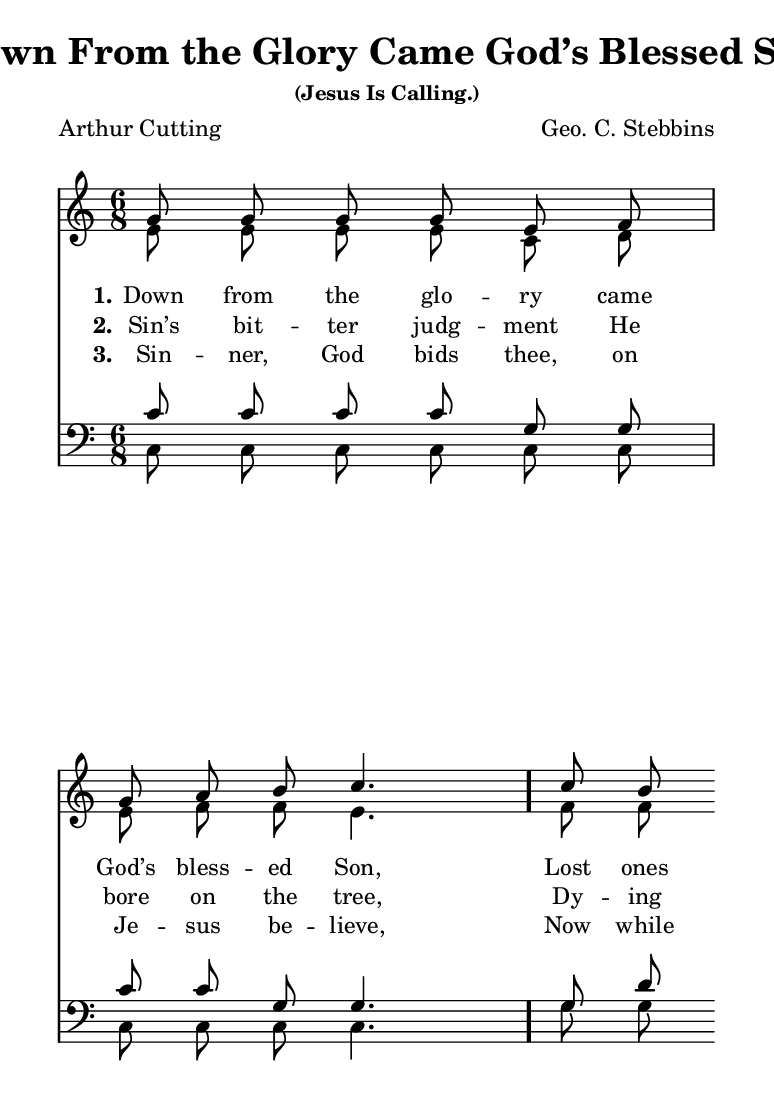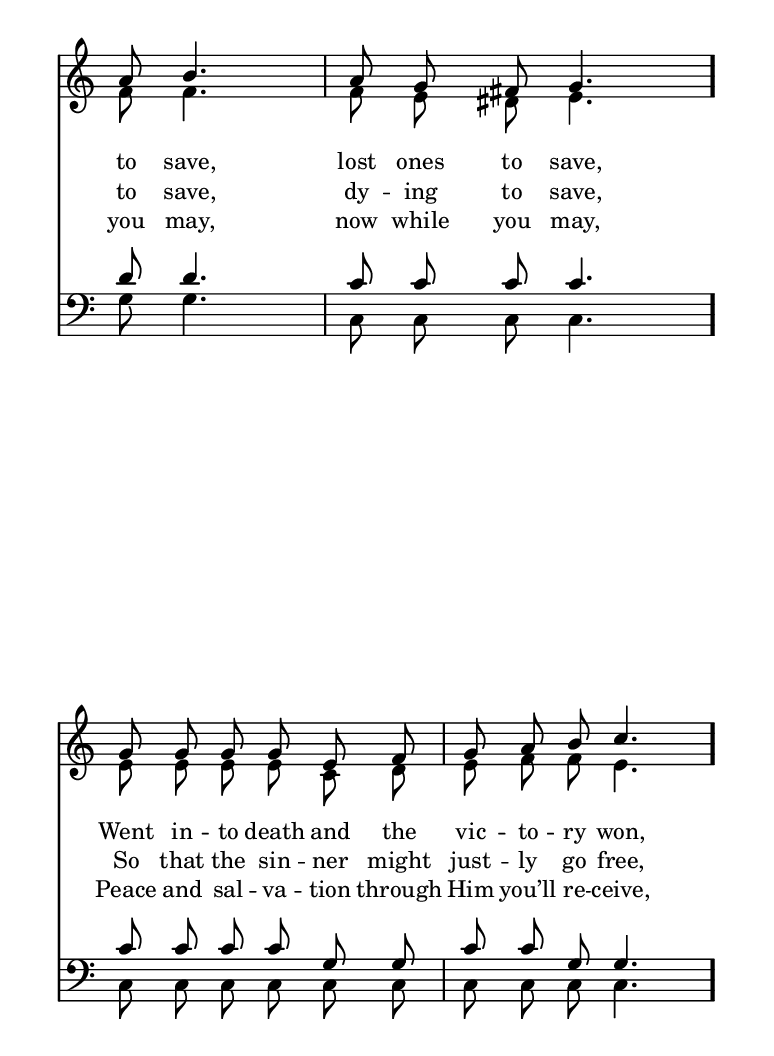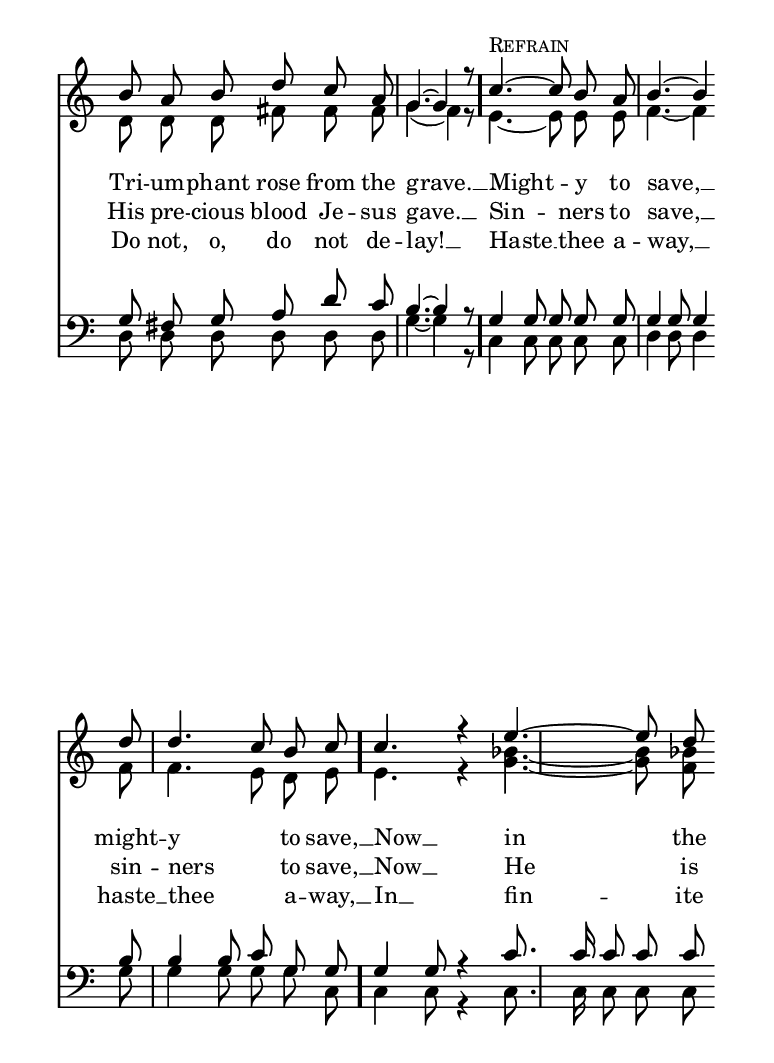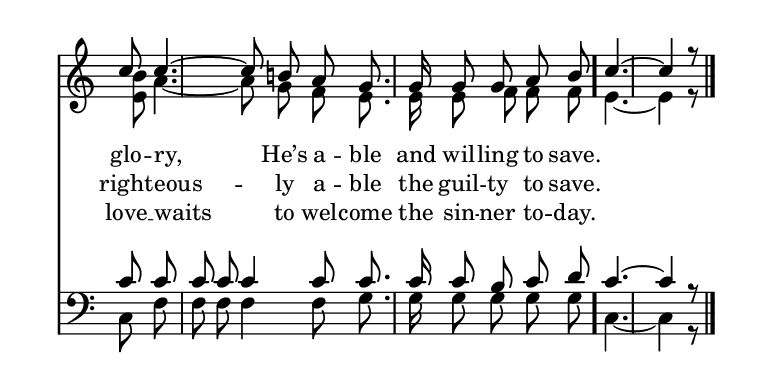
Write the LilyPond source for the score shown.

\include "common/global.ily"
\paper {
  \include "common/paper.ily"
  %ragged-bottom = ##t
  ragged-last-bottom = ##t
  systems-per-page = ##f
  page-count = ##f
}

\header{
  title = "Down From the Glory Came God’s Blessed Son"
  subsubtitle = "(Jesus Is Calling.)"
  %meter = ""
  poet = "Arthur Cutting"
  composer = "Geo. C. Stebbins"
  %copyright = ""
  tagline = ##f
}

% for fermata in MIDI
ta = { \tempo 4=66 }
tb = { \tempo 4=44 }

patternAA = { c8 c8 c8 c8 c8 c8 | c8 c8 c8 c4. }

patternBA = { c8 c8 c8 c4. }

patternCA = { c8 c8 c8 c8 c8 c8 | c4. c4 c8 }

patternDA = { c4. ~ c8 c8 c8 | c4. ~ c4 c8 }
patternDB = { c4 c8 c8 c8 c8 | c4 c8 c4 c8 }

patternEA = { c4. ~ c8 c8 c8 | c4. ~ c8 c8 c8 | c8. c16 c8 c8 c8 c8 | c4. ~ c4 c8 }
patternEB = { c8. c16 c8 c8 c8 c8 | c8 c8 c8 c4 c8 | c8. c16 c8 c8 c8 c8 | c4. ~ c4 c8 }

global = {
  \include "common/overrides.ily"
  \override Staff.TimeSignature.style = #'()
  \time 6/8
  \override Score.MetronomeMark.transparent = ##t % hide all fermata changes too
  \ta
  \key c \major
  %\partial 4
  \autoBeamOff
}

notesSoprano = {
\global
\relative c'' {

  \changePitch \patternAA { g g g g e f | g a b c }
  \changePitch \patternBA { c b a b | a g fis g }
  \changePitch \patternAA { g g g g e f | g a b c }
  \changePitch \patternCA { b a b d c a | g ~ g r }

  << s^\markup { \small \caps "Refrain" }
  \changePitch \patternDA { c c b a | b b | d d c b | c c r } >>
  \changePitch \patternEA { e e d c | c c b! a | g g g g a b | c c r }

  \bar "|."

}
}

notesAlto = {
\global
\relative e' {

  \changePitch \patternAA { e e e e c d | e f f e }
  \changePitch \patternBA { f f f f | f e dis e }
  \changePitch \patternAA { e e e e c d | e f f e }
  \changePitch \patternCA { d d d fis fis fis | g( f) r }

  \changePitch \patternDA { e e e e | f f | f f e d | e e r }
  \changePitch \patternEA { < bes' g > ~ < bes g > < bes f > < bes e, > | a a g f | e e e f f f | e e r }

}
}

notesTenor = {
\global
\relative a {

  \changePitch \patternAA { c c c c g g | c c g g }
  \changePitch \patternBA { g d' d d | c c c c }
  \changePitch \patternAA { c c c c g g | c c g g }
  \changePitch \patternCA { g fis g a d c | b ~ b r }

  \changePitch \patternDB { g g g g g | g g g | b b b c g | g g g r }
  \changePitch \patternEB { c c c c c c | c c c c c | c c c b c d | c c r }

}
}

notesBass = {
\global
\relative f {

  \changePitch \patternAA { c c c c c c | c c c c }
  \changePitch \patternBA { g' g g g | c, c c c }
  \changePitch \patternAA { c c c c c c | c c c c }
  \changePitch \patternCA { d d d d d d | g ~ g r }

  \changePitch \patternDB { c, c c c c | d d d | g g g g g | c, c c r }
  \changePitch \patternEB { c c c c c c | f f f f f | g g g g g g | c, c r }

}
}

RefrainA = \lyricmode {

Might -- y to save, __ { \break } might -- y to save, __ \bar "."
Now __ in the { \pageBreak } glo -- ry, He’s a -- ble and wil -- ling to save. \bar "."

}

RefrainB = \lyricmode {

Sin -- ners to save, __ sin -- ners to save, __
Now __ He is right -- eous -- ly a -- ble the guil -- ty to save.

}

RefrainC = \lyricmode {

Haste __ thee a -- way, __ haste __ thee a -- way, __
In __ fin -- ite love __ waits to wel -- come the sin -- ner to -- day.

}

wordsA = \lyricmode {
\set stanza = "1."

Down from the glo -- ry came God’s bless -- ed Son, \bar "."
Lost ones { \break } to save, lost ones to save, \bar "."
Went in -- to death and the vic -- to -- ry won, \bar "." { \break }
Tri -- um -- phant rose from the grave. __ \bar "."

\RefrainA

}

wordsB = \lyricmode {
\set stanza = "2."

Sin’s bit -- ter judg -- ment He bore on the tree,
Dy -- ing to save, dy -- ing to save,
So that the sin -- ner might just -- ly go free,
His pre -- cious blood Je -- sus gave. __

\RefrainB

}

wordsC = \lyricmode {
\set stanza = "3."

Sin -- ner, God bids thee, on Je -- sus be -- lieve,
Now while you may, now while you may,
Peace and sal -- va -- tion through Him you’ll re -- ceive,
Do not, o, do not de -- lay! __

\RefrainC

}

\score {
  \context ChoirStaff <<
    \context Staff = upper <<
      \set ChoirStaff.systemStartDelimiter = #'SystemStartBar
      \context Voice  = sopranos { \voiceOne << \notesSoprano >> }
      \context Voice  = altos { \voiceTwo << \notesAlto >> }
      \context Lyrics = one   \lyricsto sopranos \wordsA
      \context Lyrics = two   \lyricsto sopranos \wordsB
      \context Lyrics = three \lyricsto sopranos \wordsC
    >>
    \context Staff = men <<
      \clef bass
      \context Voice  = tenors { \voiceOne << \notesTenor >> }
      \context Voice  = basses { \voiceTwo << \notesBass >> }
    >>
  >>
  \layout {
    \include "common/layout.ily"
  }
  \midi{
    \include "common/midi.ily"
  }
}

\version "2.18.0"  % necessary for upgrading to future LilyPond versions.

% vi:set et ts=2 sw=2 ai nocindent syntax=lilypond
